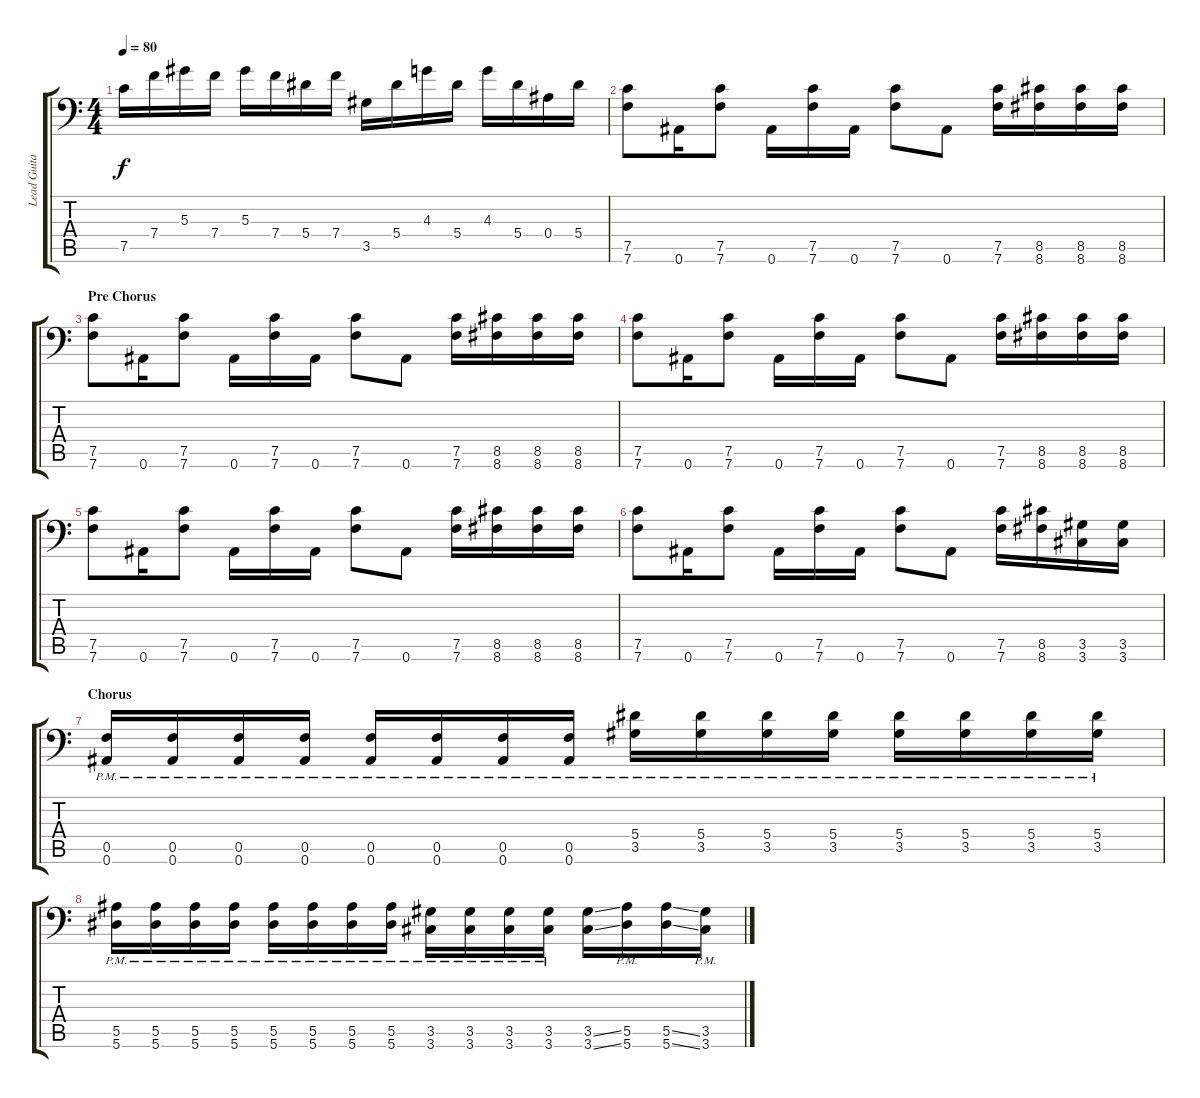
\track ("Lead Guitar" "Lead Guita") {instrument distortionguitar}
\staff {score tabs}
\tuning (C4 G3 Eb3 Bb2 F2 Bb1) {hide}
\ts (4 4)
\tempo 80
\clef f4
\ks c
7.5.16{dy f} 7.4.16 5.3.16 7.4.16 5.3.16 7.4.16 5.4.16 7.4.16 3.5.16 5.4.16 4.3.16 5.4.16 4.3.16 5.4.16 0.4.16 5.4.16 |
(7.5 7.6).8 0.6.16 (7.5 7.6).8 0.6.16 (7.5 7.6).16 0.6.16 (7.5 7.6).8 0.6.8 (7.5 7.6).16 (8.5 8.6).16 (8.5 8.6).16 (8.5 8.6).16 |
\section ("" "Pre Chorus")
(7.5 7.6).8 0.6.16 (7.5 7.6).8 0.6.16 (7.5 7.6).16 0.6.16 (7.5 7.6).8 0.6.8 (7.5 7.6).16 (8.5 8.6).16 (8.5 8.6).16 (8.5 8.6).16 |
(7.5 7.6).8 0.6.16 (7.5 7.6).8 0.6.16 (7.5 7.6).16 0.6.16 (7.5 7.6).8 0.6.8 (7.5 7.6).16 (8.5 8.6).16 (8.5 8.6).16 (8.5 8.6).16 |
(7.5 7.6).8 0.6.16 (7.5 7.6).8 0.6.16 (7.5 7.6).16 0.6.16 (7.5 7.6).8 0.6.8 (7.5 7.6).16 (8.5 8.6).16 (8.5 8.6).16 (8.5 8.6).16 |
(7.5 7.6).8 0.6.16 (7.5 7.6).8 0.6.16 (7.5 7.6).16 0.6.16 (7.5 7.6).8 0.6.8 (7.5 7.6).16 (8.5 8.6).16 (3.5 3.6).16 (3.5 3.6).16 |
\section ("" "Chorus")
(0.5{pm} 0.6{pm}).16 (0.5{pm} 0.6{pm}).16 (0.5{pm} 0.6{pm}).16 (0.5{pm} 0.6{pm}).16 (0.5{pm} 0.6{pm}).16 (0.5{pm} 0.6{pm}).16 (0.5{pm} 0.6{pm}).16 (0.5{pm} 0.6{pm}).16 (5.4{pm} 3.5{pm}).16 (5.4{pm} 3.5{pm}).16 (5.4{pm} 3.5{pm}).16 (5.4{pm} 3.5{pm}).16 (5.4{pm} 3.5{pm}).16 (5.4{pm} 3.5{pm}).16 (5.4{pm} 3.5{pm}).16 (5.4{pm} 3.5{pm}).16 |
(5.5{pm} 5.6{pm}).16 (5.5{pm} 5.6{pm}).16 (5.5{pm} 5.6{pm}).16 (5.5{pm} 5.6{pm}).16 (5.5{pm} 5.6{pm}).16 (5.5{pm} 5.6{pm}).16 (5.5{pm} 5.6{pm}).16 (5.5{pm} 5.6{pm}).16 (3.5{pm} 3.6{pm}).16 (3.5{pm} 3.6{pm}).16 (3.5{pm} 3.6{pm}).16 (3.5{pm} 3.6{pm}).16 (3.5{ss} 3.6{ss}).16 (5.5{pm} 5.6{pm}).16 (5.5{ss} 5.6{ss}).16 (3.5{pm} 3.6{pm}).16
